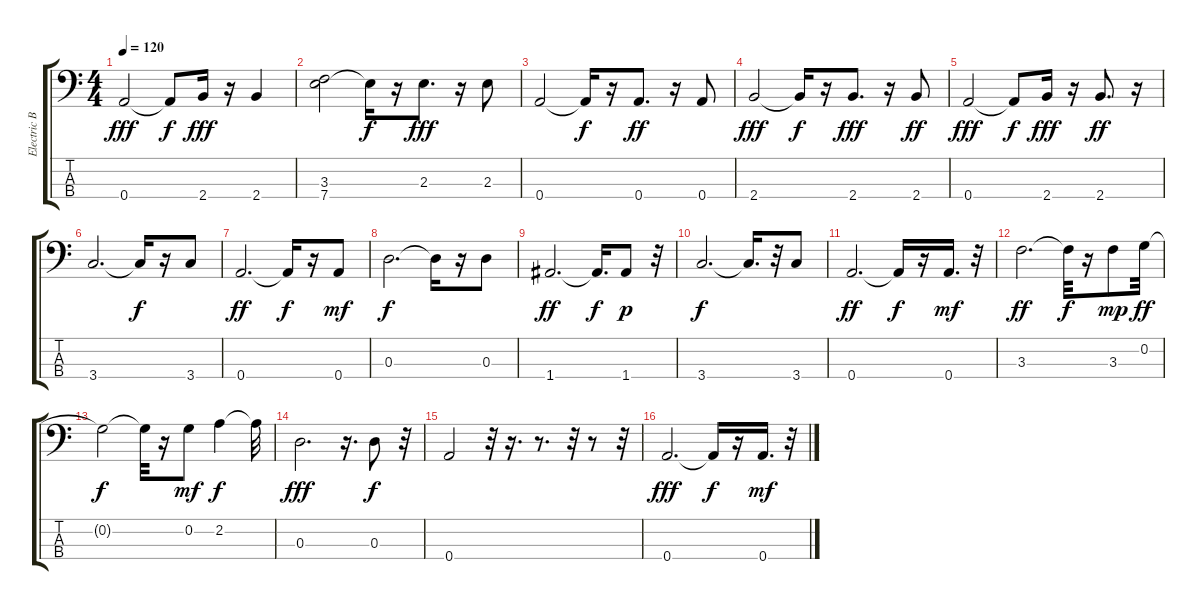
\track ("Electric Bass" "Electric B") {instrument electricbassfinger}
\staff {score tabs}
\tuning (C-1 G2 D2 A1) {hide}
\ts (4 4)
\tempo 120
\clef f4
\ks c
0.4.2{dy fff} 0.4{t}.8{dy f} 2.4.16{dy fff} r.16 2.4.4 |
(3.3 7.4).2 7.4{t}.16{dy f} r.16 2.3.8{d dy fff balance 5} r.16 2.3.8 |
0.4.2 0.4{t}.16{dy f} r.16 0.4.8{d dy ff} r.16 0.4.8 |
2.4.2{dy fff} 2.4{t}.16{dy f} r.16 2.4.8{d dy fff balance 5} r.16 2.4.8{dy ff balance 5} |
0.4.2{dy fff balance 4} 0.4{t}.8{dy f} 2.4.16{dy fff} r.16 2.4.8{d dy ff} r.16 |
3.4.2{d} 3.4{t}.16{dy f} r.16 3.4.8 |
0.4.2{d dy ff} 0.4{t}.16{dy f} r.16 0.4.8{dy mf} |
0.3.2{d dy f} 0.3{t}.16 r.16 0.3.8 |
1.4.2{d dy ff} 1.4{t}.16{d dy f} 1.4.8{dy p} r.32 |
3.4.2{d dy f} 3.4{t}.16{d} r.32 3.4.8 |
0.4.2{d dy ff} 0.4{t}.16{dy f} r.16 0.4.16{d dy mf} r.32 |
3.3.2{d dy ff} 3.3{t}.32{dy f} r.16 3.3.8{dy mp} 0.2.32{dy ff} |
0.2{t}.2{dy f} 0.2{t}.32 r.16 0.2.8{dy mf} 2.2.4{dy f} 2.2{t}.32 |
0.3.2{d dy fff} r.16{d} 0.3.8{dy f} r.32 |
0.4.2 r.32 r.16{d} r.8{d} r.32 r.8 r.32 |
0.4.2{d dy fff} 0.4{t}.16{dy f} r.16 0.4.16{d dy mf} r.32
